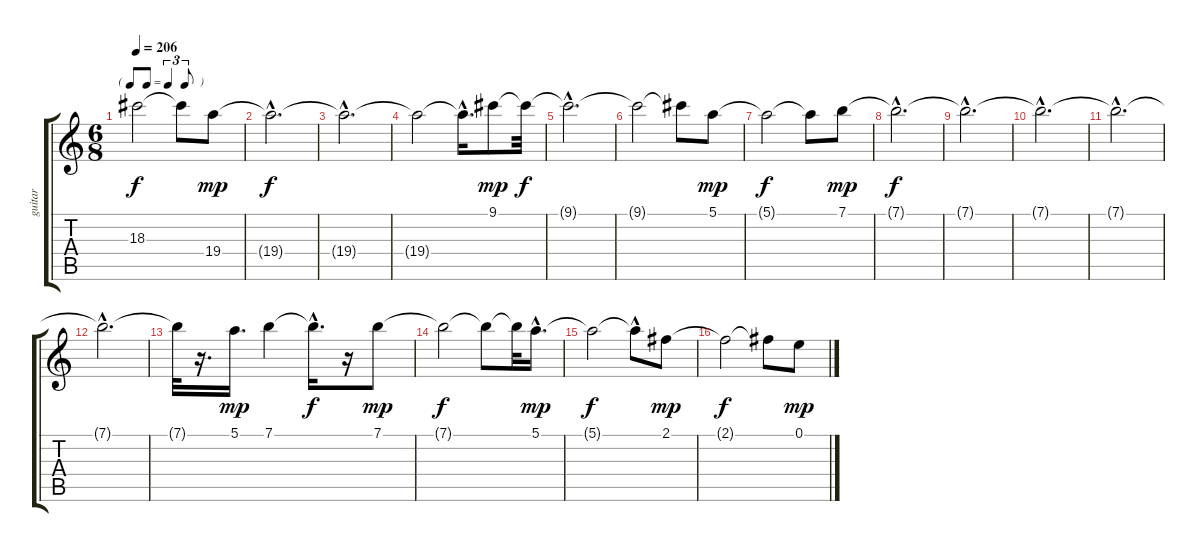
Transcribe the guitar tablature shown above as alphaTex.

\track ("guitar" "guitar") {instrument distortionguitar}
\staff {score tabs}
\tuning (E4 B3 G3 D3 A2 E2) {hide}
\ts (6 8)
\tf triplet8th
\tempo 206
\clef g2
\ks c
18.3{t}.2{dy f} 18.3{t}.8 19.4.8{dy mp} |
19.4{hac t}.2{d dy f} |
19.4{hac t}.2{d} |
19.4{t}.2 19.4{hac t}.16{d} 9.1.8{dy mp} 9.1{t}.32{dy f} |
9.1{hac t}.2{d} |
9.1{t}.2 9.1{t}.8 5.1.8{dy mp} |
5.1{t}.2{dy f} 5.1{t}.8 7.1.8{dy mp} |
7.1{hac t}.2{d dy f} |
7.1{hac t}.2{d} |
7.1{hac t}.2{d} |
7.1{hac t}.2{d} |
7.1{hac t}.2{d} |
7.1{t}.32 r.16{d} 5.1.16{d dy mp} 7.1.4 7.1{hac t}.16{d dy f} r.16 7.1.8{dy mp} |
7.1{t}.2{dy f} 7.1{t}.8 7.1{t}.32 5.1{hac}.16{d dy mp} |
5.1{t}.2{dy f} 5.1{hac t}.8 2.1.8{dy mp} |
2.1{t}.2{dy f} 2.1{t}.8 0.1.8{dy mp}
